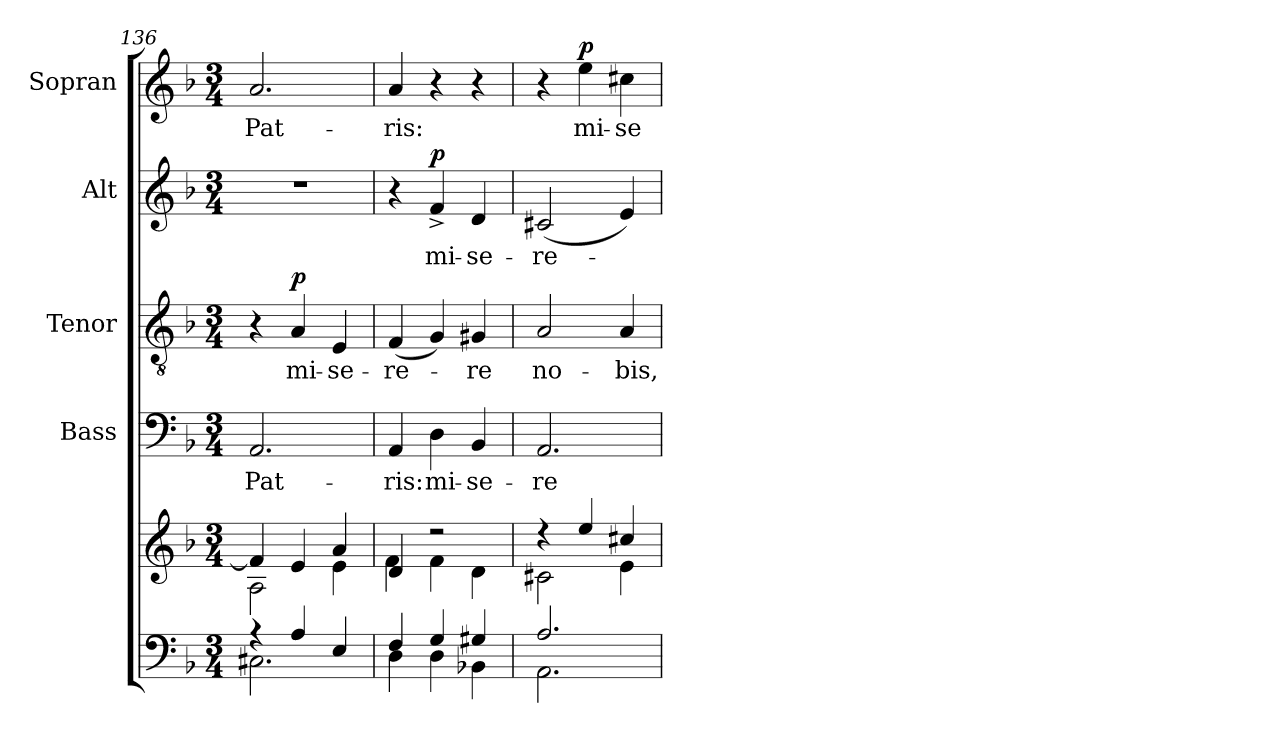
**kern	**kern	**kern	**text	**kern	**text	**dynam	**kern	**text	**dynam	**kern	**text	**dynam
*part5	*part5	*part4	*part4	*part3	*part3	*part3	*part2	*part2	*part2	*part1	*part1	*part1
*staff6	*staff5	*staff4	*staff4	*staff3	*staff3	*staff3	*staff2	*staff2	*staff2	*staff1	*staff1	*staff1
*	*	*I"Bass	*	*I"Tenor	*	*	*I"Alt	*	*	*I"Sopran	*	*
*	*	*I'B.	*	*I'T.	*	*	*I'A.	*	*	*I'S.	*	*
*clefF4	*clefG2	*clefF4	*	*clefGv2	*	*	*clefG2	*	*	*clefG2	*	*
*k[b-]	*k[b-]	*k[b-]	*	*k[b-]	*	*	*k[b-]	*	*	*k[b-]	*	*
*F:	*F:	*F:	*	*F:	*	*	*F:	*	*	*F:	*	*
*M3/4	*M3/4	*M3/4	*	*M3/4	*	*	*M3/4	*	*	*M3/4	*	*
=136	=136	=136	=136	=136	=136	=136	=136	=136	=136	=136	=136	=136
*^	*^	*	*	*	*	*	*	*	*	*	*	*
!	!	!	!	!	!LO:LY:b	!	!	!	!	!	!	!	!LO:LY:b	!
4rA	2.C#X\	4f/]	2A\	2.AA/	Pat-	4r	.	.	2.r	.	.	2.a/	Pat-	.
!	!	!	!	!	!	!	!LO:LY:b	!LO:DY:a	!	!	!	!	!	!
4A/	.	4e/	.	.	.	4A/	mi-	p	.	.	.	.	.	.
!	!	!	!	!	!	!	!LO:LY:b	!	!	!	!	!	!	!
4E/	.	4a/	4e\	.	.	4E/	-se-	.	.	.	.	.	.	.
=137	=137	=137	=137	=137	=137	=137	=137	=137	=137	=137	=137	=137	=137	=137
!	!	!	!	!	!LO:LY:b	!	!LO:LY:b	!	!	!	!	!	!LO:LY:b	!
4F/	4D\	4d/	4f\	4AA/	-ris:	(<4F/	-re-	.	4r	.	.	4a/	-ris:	.
!	!	!	!	!	!LO:LY:b	!	!	!	!	!LO:LY:b	!LO:DY:a	!	!	!
4G/	4D\	2r	4f\	4D\	mi-	4G/)	.	.	4f^</	mi-	p	4r	.	.
!	!	!	!	!	!LO:LY:b	!	!LO:LY:b	!	!	!LO:LY:b	!	!	!	!
4G#X/	4BB-X\	.	4d\	4BB-/	-se-	4G#X/	-re	.	4d/	-se-	.	4r	.	.
=138	=138	=138	=138	=138	=138	=138	=138	=138	=138	=138	=138	=138	=138	=138
!	!	!	!	!	!LO:LY:b	!	!LO:LY:b	!	!	!LO:LY:b	!	!	!	!
2.A/	2.AA\	4rdd	2c#X\	2.AA/	-re-	2A/	no-	.	(<2c#X/	-re-	.	4r	.	.
!	!	!	!	!	!	!	!	!	!	!	!	!	!LO:LY:b	!LO:DY:a
.	.	4ee/	.	.	.	.	.	.	.	.	.	4ee\	mi-	p
!	!	!	!	!	!	!	!LO:LY:b	!	!	!	!	!	!LO:LY:b	!
.	.	4cc#X/	4e\	.	.	4A/	-bis,	.	4e/)	.	.	4cc#X\	-se-	.
*v	*v	*	*	*	*	*	*	*	*	*	*	*	*	*
*	*v	*v	*	*	*	*	*	*	*	*	*	*	*
=	=	=	=	=	=	=	=	=	=	=	=	=
*-	*-	*-	*-	*-	*-	*-	*-	*-	*-	*-	*-	*-
